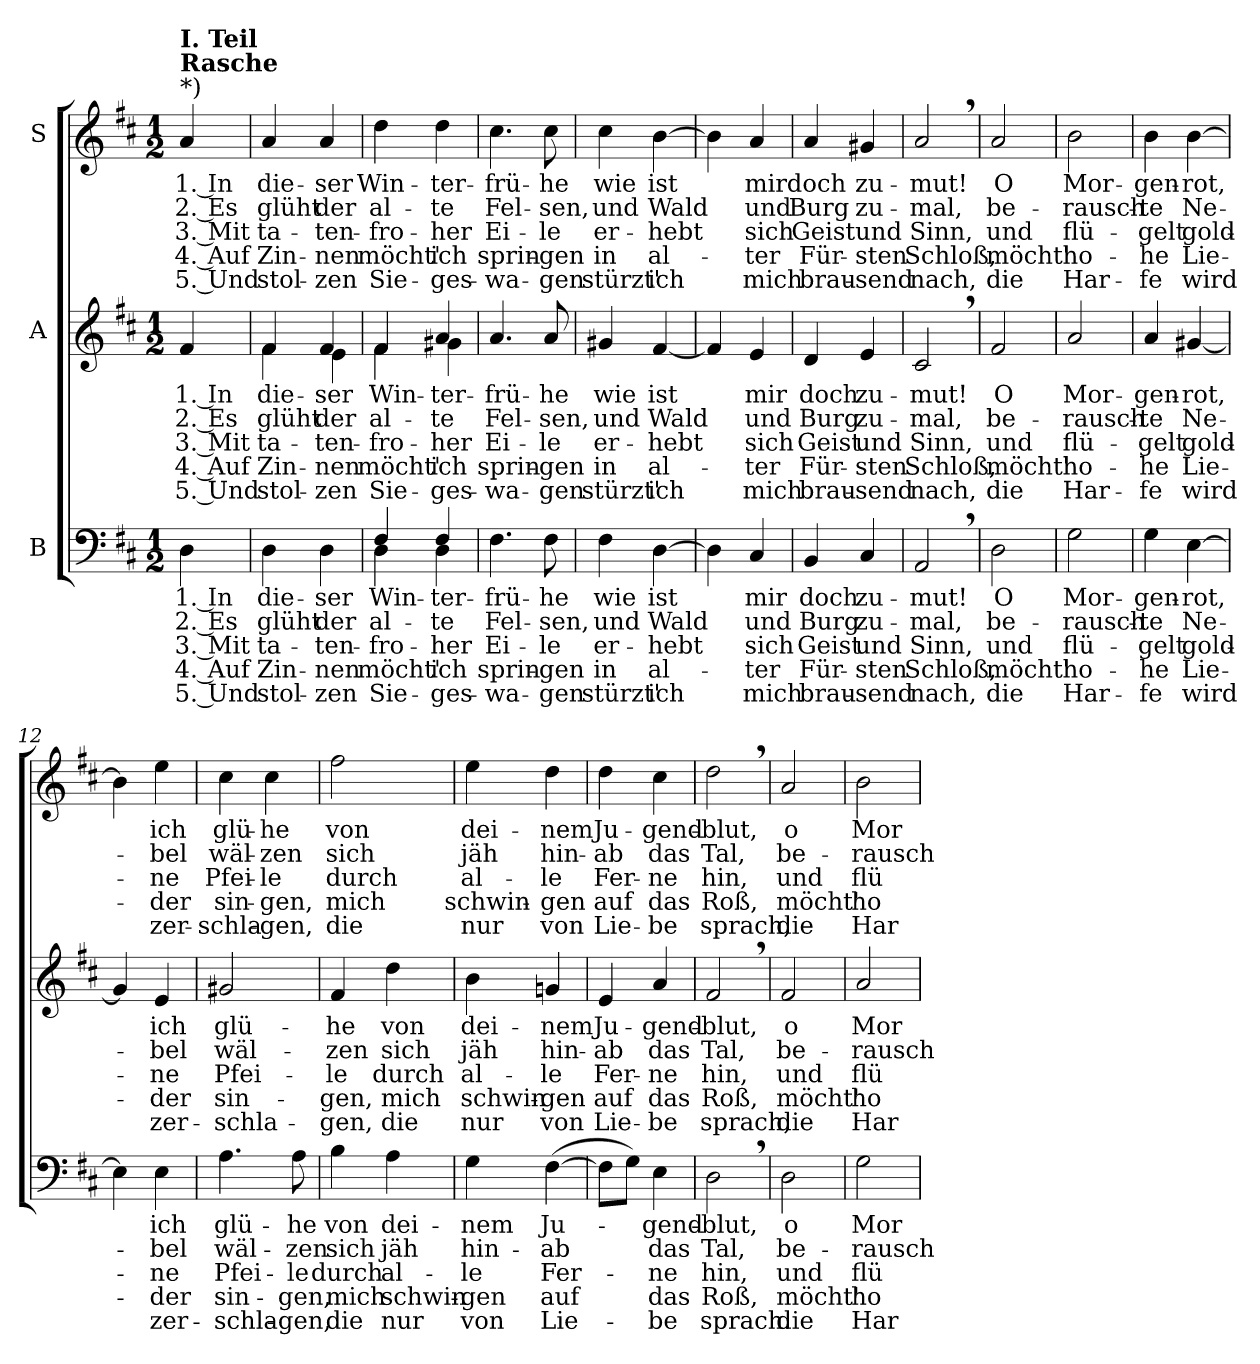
**kern	**text	**text	**text	**text	**text	**kern	**text	**text	**text	**text	**text	**kern	**text	**text	**text	**text	**text
*part3	*part3	*part3	*part3	*part3	*part3	*part2	*part2	*part2	*part2	*part2	*part2	*part1	*part1	*part1	*part1	*part1	*part1
*staff3	*staff3	*staff3	*staff3	*staff3	*staff3	*staff2	*staff2	*staff2	*staff2	*staff2	*staff2	*staff1	*staff1	*staff1	*staff1	*staff1	*staff1
*I"B	*	*	*	*	*	*I"A	*	*	*	*	*	*I"S	*	*	*	*	*
*clefF4	*	*	*	*	*	*clefG2	*	*	*	*	*	*clefG2	*	*	*	*	*
*k[f#c#]	*	*	*	*	*	*k[f#c#]	*	*	*	*	*	*k[f#c#]	*	*	*	*	*
*D:	*	*	*	*	*	*D:	*	*	*	*	*	*D:	*	*	*	*	*
*M1/2	*	*	*	*	*	*M1/2	*	*	*	*	*	*M1/2	*	*	*	*	*
=1	=1	=1	=1	=1	=1	=1	=1	=1	=1	=1	=1	=1	=1	=1	=1	=1	=1
!	!	!	!	!	!	!	!	!	!	!	!	!LO:TX:a:t=*)	!	!	!	!	!
!	!	!	!	!	!	!	!	!	!	!	!	!LO:TX:a:B:t=Rasche	!	!	!	!	!
!	!	!	!	!	!	!	!	!	!	!	!	!LO:TX:a:B:t=I. Teil	!	!	!	!	!
!	!LO:LY:b	!LO:LY:b	!LO:LY:b	!LO:LY:b	!LO:LY:b	!	!LO:LY:b	!LO:LY:b	!LO:LY:b	!LO:LY:b	!LO:LY:b	!	!LO:LY:b	!LO:LY:b	!LO:LY:b	!LO:LY:b	!LO:LY:b
4D\	1. In	2. Es	3. Mit	4. Auf	5. Und	4f#/	1. In	2. Es	3. Mit	4. Auf	5. Und	4a/	1. In	2. Es	3. Mit	4. Auf	5. Und
=2	=2	=2	=2	=2	=2	=2	=2	=2	=2	=2	=2	=2	=2	=2	=2	=2	=2
!	!	!	!	!	!	!LO:TX:a:t=**)	!	!	!	!	!	!	!	!	!	!	!
!	!LO:LY:b	!LO:LY:b	!LO:LY:b	!LO:LY:b	!LO:LY:b	!	!LO:LY:b	!LO:LY:b	!LO:LY:b	!LO:LY:b	!LO:LY:b	!	!LO:LY:b	!LO:LY:b	!LO:LY:b	!LO:LY:b	!LO:LY:b
*	*	*	*	*	*	*^	*	*	*	*	*	*	*	*	*	*	*
4D\	die-	glüht	ta-	Zin-	stol-	4f#/	4f#\	die-	glüht	ta-	Zin-	stol-	4a/	die-	glüht	ta-	Zin-	stol-
!	!LO:LY:b	!LO:LY:b	!LO:LY:b	!LO:LY:b	!LO:LY:b	!	!	!LO:LY:b	!LO:LY:b	!LO:LY:b	!LO:LY:b	!LO:LY:b	!	!LO:LY:b	!LO:LY:b	!LO:LY:b	!LO:LY:b	!LO:LY:b
4D\	-ser	der	-ten-	-nen	-zen	4f#/	4e\	-ser	der	-ten-	-nen	-zen	4a/	-ser	der	-ten-	-nen	-zen
=3	=3	=3	=3	=3	=3	=3	=3	=3	=3	=3	=3	=3	=3	=3	=3	=3	=3	=3
!LO:TX:a:t=**)	!	!	!	!	!	!	!	!	!	!	!	!	!	!	!	!	!	!
!	!LO:LY:b	!LO:LY:b	!LO:LY:b	!LO:LY:b	!LO:LY:b	!	!	!LO:LY:b	!LO:LY:b	!LO:LY:b	!LO:LY:b	!LO:LY:b	!	!LO:LY:b	!LO:LY:b	!LO:LY:b	!LO:LY:b	!LO:LY:b
*^	*	*	*	*	*	*	*	*	*	*	*	*	*	*	*	*	*	*
4F#/	4D\	Win-	al-	-fro-	möcht'	Sie-	4f#/	4f#\	Win-	al-	-fro-	möcht'	Sie-	4dd\	Win-	al-	-fro-	möcht'	Sie-
!	!	!LO:LY:b	!LO:LY:b	!LO:LY:b	!LO:LY:b	!LO:LY:b	!	!	!LO:LY:b	!LO:LY:b	!LO:LY:b	!LO:LY:b	!LO:LY:b	!	!LO:LY:b	!LO:LY:b	!LO:LY:b	!LO:LY:b	!LO:LY:b
4F#/	4D\	-ter-	-te	-her	ich	-ges-	4a/	4g#X\	-ter-	-te	-her	ich	-ges-	4dd\	-ter-	-te	-her	ich	-ges-
=4	=4	=4	=4	=4	=4	=4	=4	=4	=4	=4	=4	=4	=4	=4	=4	=4	=4	=4	=4
!	!	!LO:LY:b	!LO:LY:b	!LO:LY:b	!LO:LY:b	!LO:LY:b	!	!	!LO:LY:b	!LO:LY:b	!LO:LY:b	!LO:LY:b	!LO:LY:b	!	!LO:LY:b	!LO:LY:b	!LO:LY:b	!LO:LY:b	!LO:LY:b
*v	*v	*	*	*	*	*	*	*	*	*	*	*	*	*	*	*	*	*	*
*	*	*	*	*	*	*v	*v	*	*	*	*	*	*	*	*	*	*	*
4.F#\	-frü-	Fel-	Ei-	sprin-	-wa-	4.a/	-frü-	Fel-	Ei-	sprin-	-wa-	4.cc#\	-frü-	Fel-	Ei-	sprin-	-wa-
!	!LO:LY:b	!LO:LY:b	!LO:LY:b	!LO:LY:b	!LO:LY:b	!	!LO:LY:b	!LO:LY:b	!LO:LY:b	!LO:LY:b	!LO:LY:b	!	!LO:LY:b	!LO:LY:b	!LO:LY:b	!LO:LY:b	!LO:LY:b
8F#\	-he	-sen,	-le	-gen	-gen	8a/	-he	-sen,	-le	-gen	-gen	8cc#\	-he	-sen,	-le	-gen	-gen
=5	=5	=5	=5	=5	=5	=5	=5	=5	=5	=5	=5	=5	=5	=5	=5	=5	=5
!	!LO:LY:b	!LO:LY:b	!LO:LY:b	!LO:LY:b	!LO:LY:b	!	!LO:LY:b	!LO:LY:b	!LO:LY:b	!LO:LY:b	!LO:LY:b	!	!LO:LY:b	!LO:LY:b	!LO:LY:b	!LO:LY:b	!LO:LY:b
4F#\	wie	und	er-	in	stürzt'	4g#X/	wie	und	er-	in	stürzt'	4cc#\	wie	und	er-	in	stürzt'
!	!LO:LY:b	!LO:LY:b	!LO:LY:b	!LO:LY:b	!LO:LY:b	!	!LO:LY:b	!LO:LY:b	!LO:LY:b	!LO:LY:b	!LO:LY:b	!	!LO:LY:b	!LO:LY:b	!LO:LY:b	!LO:LY:b	!LO:LY:b
[4D\	ist	Wald	-hebt	al-	ich	[4f#/	ist	Wald	-hebt	al-	ich	[4b\	ist	Wald	-hebt	al-	ich
=6	=6	=6	=6	=6	=6	=6	=6	=6	=6	=6	=6	=6	=6	=6	=6	=6	=6
4D\]	.	.	.	.	.	4f#/]	.	.	.	.	.	4b\]	.	.	.	.	.
!	!LO:LY:b	!LO:LY:b	!LO:LY:b	!LO:LY:b	!LO:LY:b	!	!LO:LY:b	!LO:LY:b	!LO:LY:b	!LO:LY:b	!LO:LY:b	!	!LO:LY:b	!LO:LY:b	!LO:LY:b	!LO:LY:b	!LO:LY:b
4C#/	mir	und	sich	-ter	mich	4e/	mir	und	sich	-ter	mich	4a/	mir	und	sich	-ter	mich
=7	=7	=7	=7	=7	=7	=7	=7	=7	=7	=7	=7	=7	=7	=7	=7	=7	=7
!	!LO:LY:b	!LO:LY:b	!LO:LY:b	!LO:LY:b	!LO:LY:b	!	!LO:LY:b	!LO:LY:b	!LO:LY:b	!LO:LY:b	!LO:LY:b	!	!LO:LY:b	!LO:LY:b	!LO:LY:b	!LO:LY:b	!LO:LY:b
4BB/	doch	Burg	Geist	Für-	brau-	4d/	doch	Burg	Geist	Für-	brau-	4a/	doch	Burg	Geist	Für-	brau-
!	!LO:LY:b	!LO:LY:b	!LO:LY:b	!LO:LY:b	!LO:LY:b	!	!LO:LY:b	!LO:LY:b	!LO:LY:b	!LO:LY:b	!LO:LY:b	!	!LO:LY:b	!LO:LY:b	!LO:LY:b	!LO:LY:b	!LO:LY:b
4C#/	zu-	zu-	und	-sten	-send	4e/	zu-	zu-	und	-sten	-send	4g#X/	zu-	zu-	und	-sten	-send
=8	=8	=8	=8	=8	=8	=8	=8	=8	=8	=8	=8	=8	=8	=8	=8	=8	=8
!	!LO:LY:b	!LO:LY:b	!LO:LY:b	!LO:LY:b	!LO:LY:b	!	!LO:LY:b	!LO:LY:b	!LO:LY:b	!LO:LY:b	!LO:LY:b	!	!LO:LY:b	!LO:LY:b	!LO:LY:b	!LO:LY:b	!LO:LY:b
2AA,>/	-mut!	-mal,	Sinn,	Schloß,	nach,	2c#,>/	-mut!	-mal,	Sinn,	Schloß,	nach,	2a,>/	-mut!	-mal,	Sinn,	Schloß,	nach,
!!LO:LB:g=z
=9	=9	=9	=9	=9	=9	=9	=9	=9	=9	=9	=9	=9	=9	=9	=9	=9	=9
!	!LO:LY:b	!LO:LY:b	!LO:LY:b	!LO:LY:b	!LO:LY:b	!	!LO:LY:b	!LO:LY:b	!LO:LY:b	!LO:LY:b	!LO:LY:b	!	!LO:LY:b	!LO:LY:b	!LO:LY:b	!LO:LY:b	!LO:LY:b
2D\	O	be-	und	möcht'	die	2f#/	O	be-	und	möcht'	die	2a/	O	be-	und	möcht'	die
=10	=10	=10	=10	=10	=10	=10	=10	=10	=10	=10	=10	=10	=10	=10	=10	=10	=10
!	!LO:LY:b	!LO:LY:b	!LO:LY:b	!LO:LY:b	!LO:LY:b	!	!LO:LY:b	!LO:LY:b	!LO:LY:b	!LO:LY:b	!LO:LY:b	!	!LO:LY:b	!LO:LY:b	!LO:LY:b	!LO:LY:b	!LO:LY:b
2G\	Mor-	-rausch-	flü-	ho-	Har-	2a/	Mor-	-rausch-	flü-	ho-	Har-	2b\	Mor-	-rausch-	flü-	ho-	Har-
=11	=11	=11	=11	=11	=11	=11	=11	=11	=11	=11	=11	=11	=11	=11	=11	=11	=11
!	!LO:LY:b	!LO:LY:b	!LO:LY:b	!LO:LY:b	!LO:LY:b	!	!LO:LY:b	!LO:LY:b	!LO:LY:b	!LO:LY:b	!LO:LY:b	!	!LO:LY:b	!LO:LY:b	!LO:LY:b	!LO:LY:b	!LO:LY:b
4G\	-gen-	-te	-gelt	-he	-fe	4a/	-gen-	-te	-gelt	-he	-fe	4b\	-gen-	-te	-gelt	-he	-fe
!	!LO:LY:b	!LO:LY:b	!LO:LY:b	!LO:LY:b	!LO:LY:b	!	!LO:LY:b	!LO:LY:b	!LO:LY:b	!LO:LY:b	!LO:LY:b	!	!LO:LY:b	!LO:LY:b	!LO:LY:b	!LO:LY:b	!LO:LY:b
[4E\	-rot,	Ne-	gold-	Lie-	wird	[4g#X/	-rot,	Ne-	gold-	Lie-	wird	[4b\	-rot,	Ne-	gold-	Lie-	wird
=12	=12	=12	=12	=12	=12	=12	=12	=12	=12	=12	=12	=12	=12	=12	=12	=12	=12
4E\]	.	.	.	.	.	4g#/]	.	.	.	.	.	4b\]	.	.	.	.	.
!	!LO:LY:b	!LO:LY:b	!LO:LY:b	!LO:LY:b	!LO:LY:b	!	!LO:LY:b	!LO:LY:b	!LO:LY:b	!LO:LY:b	!LO:LY:b	!	!LO:LY:b	!LO:LY:b	!LO:LY:b	!LO:LY:b	!LO:LY:b
4E\	ich	-bel	-ne	-der	zer-	4e/	ich	-bel	-ne	-der	zer-	4ee\	ich	-bel	-ne	-der	zer-
=13	=13	=13	=13	=13	=13	=13	=13	=13	=13	=13	=13	=13	=13	=13	=13	=13	=13
!	!LO:LY:b	!LO:LY:b	!LO:LY:b	!LO:LY:b	!LO:LY:b	!	!LO:LY:b	!LO:LY:b	!LO:LY:b	!LO:LY:b	!LO:LY:b	!	!LO:LY:b	!LO:LY:b	!LO:LY:b	!LO:LY:b	!LO:LY:b
4.A\	glü-	wäl-	Pfei-	sin-	-schla-	2g#X/	glü-	wäl-	Pfei-	sin-	-schla-	4cc#\	glü-	wäl-	Pfei-	sin-	-schla-
!	!	!	!	!	!	!	!	!	!	!	!	!	!LO:LY:b	!LO:LY:b	!LO:LY:b	!LO:LY:b	!LO:LY:b
.	.	.	.	.	.	.	.	.	.	.	.	4cc#\	-he	-zen	-le	-gen,	-gen,
!	!LO:LY:b	!LO:LY:b	!LO:LY:b	!LO:LY:b	!LO:LY:b	!	!	!	!	!	!	!	!	!	!	!	!
8A\	-he	-zen	-le	-gen,	-gen,	.	.	.	.	.	.	.	.	.	.	.	.
=14	=14	=14	=14	=14	=14	=14	=14	=14	=14	=14	=14	=14	=14	=14	=14	=14	=14
!	!LO:LY:b	!LO:LY:b	!LO:LY:b	!LO:LY:b	!LO:LY:b	!	!LO:LY:b	!LO:LY:b	!LO:LY:b	!LO:LY:b	!LO:LY:b	!	!LO:LY:b	!LO:LY:b	!LO:LY:b	!LO:LY:b	!LO:LY:b
4B\	von	sich	durch	mich	die	4f#/	-he	-zen	-le	-gen,	-gen,	2ff#\	von	sich	durch	mich	die
!	!LO:LY:b	!LO:LY:b	!LO:LY:b	!LO:LY:b	!LO:LY:b	!	!LO:LY:b	!LO:LY:b	!LO:LY:b	!LO:LY:b	!LO:LY:b	!	!	!	!	!	!
4A\	dei-	jäh	al-	schwin-	nur	4dd\	von	sich	durch	mich	die	.	.	.	.	.	.
=15	=15	=15	=15	=15	=15	=15	=15	=15	=15	=15	=15	=15	=15	=15	=15	=15	=15
!	!LO:LY:b	!LO:LY:b	!LO:LY:b	!LO:LY:b	!LO:LY:b	!	!LO:LY:b	!LO:LY:b	!LO:LY:b	!LO:LY:b	!LO:LY:b	!	!LO:LY:b	!LO:LY:b	!LO:LY:b	!LO:LY:b	!LO:LY:b
4G\	-nem	hin-	-le	-gen	von	4b\	dei-	jäh	al-	schwin-	nur	4ee\	dei-	jäh	al-	schwin-	nur
!	!LO:LY:b	!LO:LY:b	!LO:LY:b	!LO:LY:b	!LO:LY:b	!	!LO:LY:b	!LO:LY:b	!LO:LY:b	!LO:LY:b	!LO:LY:b	!	!LO:LY:b	!LO:LY:b	!LO:LY:b	!LO:LY:b	!LO:LY:b
(>[4F#\	Ju-	-ab	Fer-	auf	Lie-	4gn/	-nem	hin-	-le	-gen	von	4dd\	-nem	hin-	-le	-gen	von
=16	=16	=16	=16	=16	=16	=16	=16	=16	=16	=16	=16	=16	=16	=16	=16	=16	=16
!	!	!	!	!	!	!	!LO:LY:b	!LO:LY:b	!LO:LY:b	!LO:LY:b	!LO:LY:b	!	!LO:LY:b	!LO:LY:b	!LO:LY:b	!LO:LY:b	!LO:LY:b
8F#\L]	.	.	.	.	.	4e/	Ju-	-ab	Fer-	auf	Lie-	4dd\	Ju-	-ab	Fer-	auf	Lie-
8G\J)	.	.	.	.	.	.	.	.	.	.	.	.	.	.	.	.	.
!	!LO:LY:b	!LO:LY:b	!LO:LY:b	!LO:LY:b	!LO:LY:b	!	!LO:LY:b	!LO:LY:b	!LO:LY:b	!LO:LY:b	!LO:LY:b	!	!LO:LY:b	!LO:LY:b	!LO:LY:b	!LO:LY:b	!LO:LY:b
4E\	-gend-	das	-ne	das	-be	4a/	-gend-	das	-ne	das	-be	4cc#\	-gend-	das	-ne	das	-be
=17	=17	=17	=17	=17	=17	=17	=17	=17	=17	=17	=17	=17	=17	=17	=17	=17	=17
!	!LO:LY:b	!LO:LY:b	!LO:LY:b	!LO:LY:b	!LO:LY:b	!	!LO:LY:b	!LO:LY:b	!LO:LY:b	!LO:LY:b	!LO:LY:b	!	!LO:LY:b	!LO:LY:b	!LO:LY:b	!LO:LY:b	!LO:LY:b
2D,>\	-blut,	Tal,	hin,	Roß,	sprach.	2f#,>/	-blut,	Tal,	hin,	Roß,	sprach,	2dd,>\	-blut,	Tal,	hin,	Roß,	sprach,
!!LO:PB:g=z
=18	=18	=18	=18	=18	=18	=18	=18	=18	=18	=18	=18	=18	=18	=18	=18	=18	=18
!	!LO:LY:b	!LO:LY:b	!LO:LY:b	!LO:LY:b	!LO:LY:b	!	!LO:LY:b	!LO:LY:b	!LO:LY:b	!LO:LY:b	!LO:LY:b	!	!LO:LY:b	!LO:LY:b	!LO:LY:b	!LO:LY:b	!LO:LY:b
2D\	o	be-	und	möcht'	die	2f#/	o	be-	und	möcht'	die	2a/	o	be-	und	möcht'	die
=19	=19	=19	=19	=19	=19	=19	=19	=19	=19	=19	=19	=19	=19	=19	=19	=19	=19
!	!LO:LY:b	!LO:LY:b	!LO:LY:b	!LO:LY:b	!LO:LY:b	!	!LO:LY:b	!LO:LY:b	!LO:LY:b	!LO:LY:b	!LO:LY:b	!	!LO:LY:b	!LO:LY:b	!LO:LY:b	!LO:LY:b	!LO:LY:b
2G\	Mor-	-rausch-	flü-	ho-	Har-	2a/	Mor-	-rausch-	flü-	ho-	Har-	2b\	Mor-	-rausch-	flü-	ho-	Har-
=	=	=	=	=	=	=	=	=	=	=	=	=	=	=	=	=	=
*-	*-	*-	*-	*-	*-	*-	*-	*-	*-	*-	*-	*-	*-	*-	*-	*-	*-
